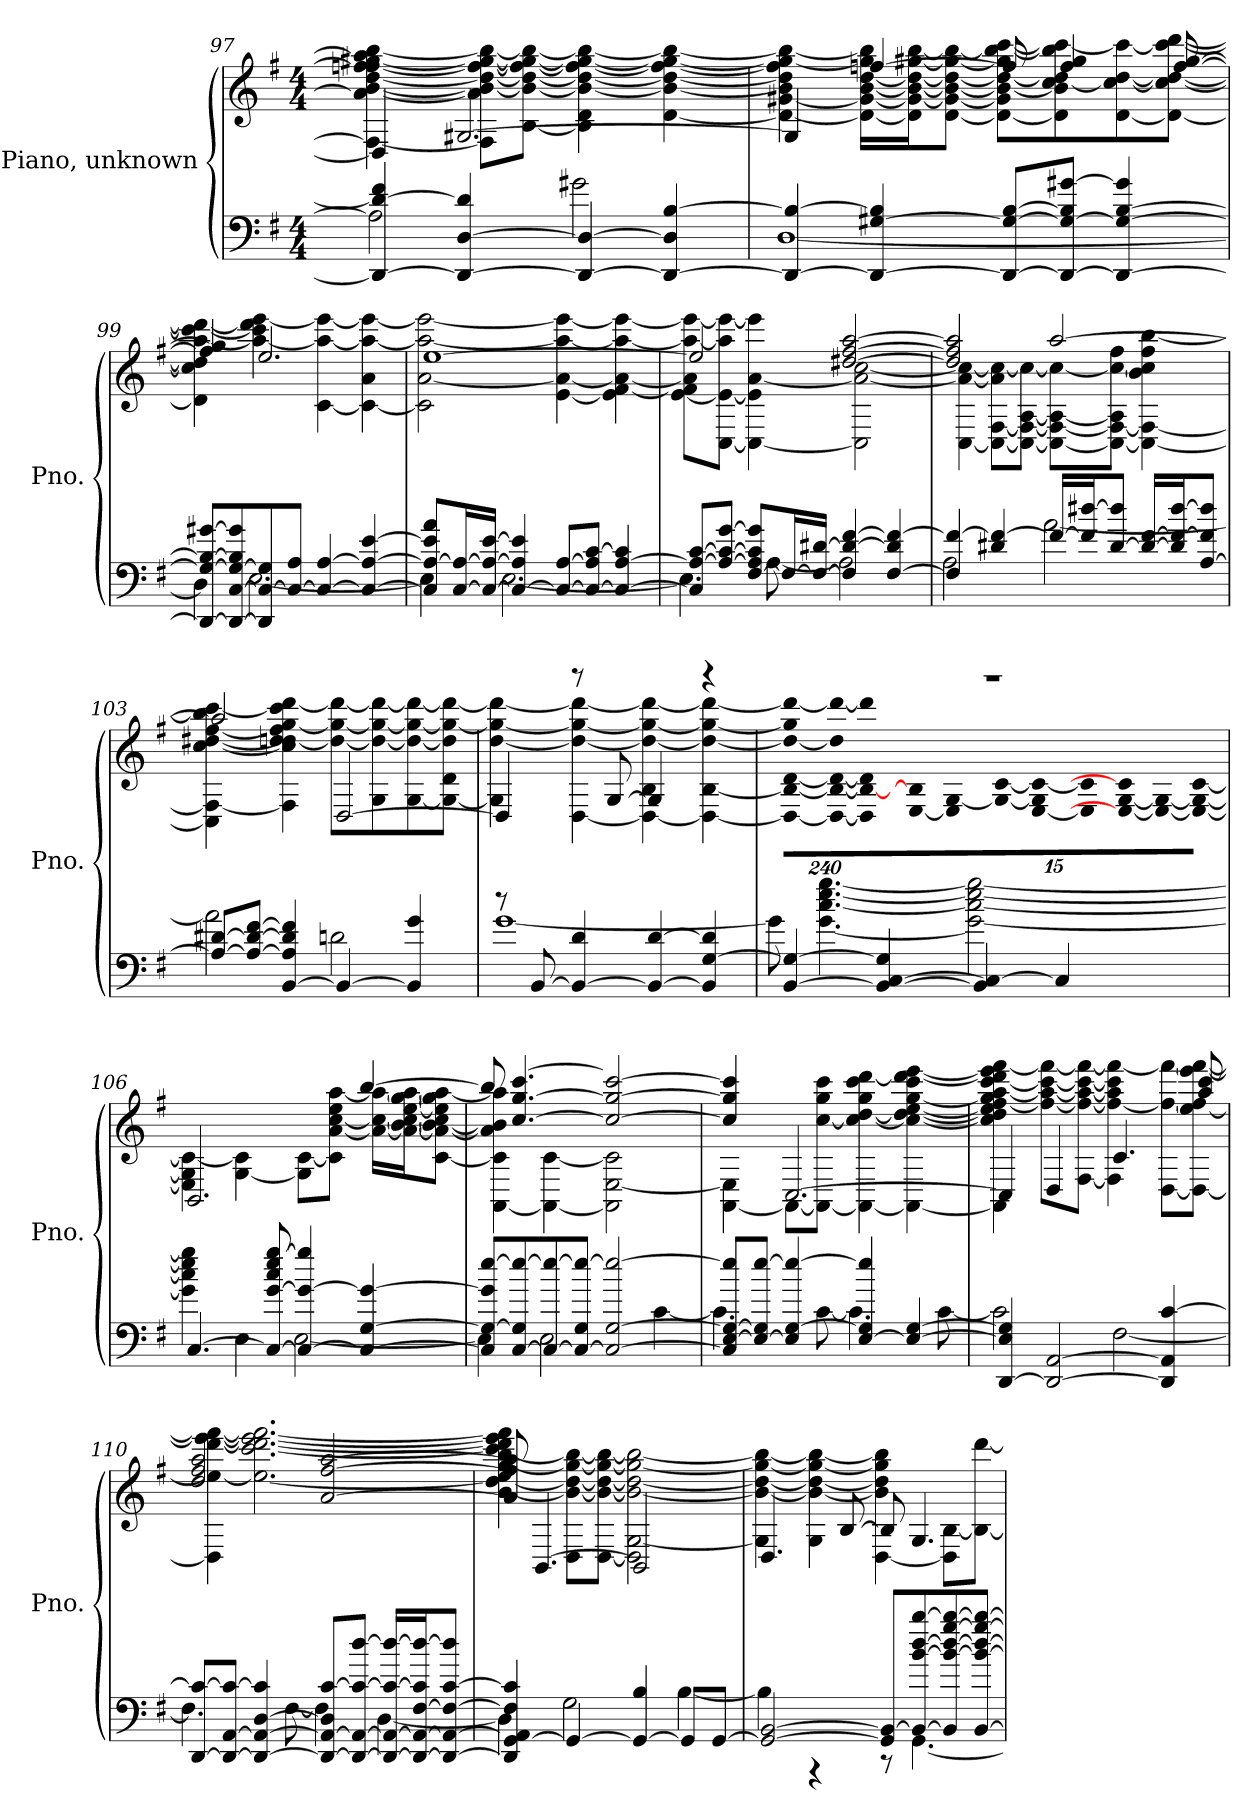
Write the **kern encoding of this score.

**kern	**kern
*part1	*part1
*staff2	*staff1
*I"Piano, unknown	*
*I'Pno.	*
*clefF4	*clefG2
*k[f#]	*k[f#]
*M4/4	*M4/4
=97	=97
*^	*^
4DD/_ 4d/_ 4f#/	2A\]	4D/]	4F#\_ 4a\_ [4b\ [4dd\ [4ffn\ 4ff#\] [4gg#X\ 4aa\] [4bb\
4DD/_ [4D/ 4d/]	.	[2.G#X/	8F#\] 8a\] 8b\_ 8dd\_ 8ff\_ 8gg#\_ 8bb\_L
.	.	.	[8B\ 8b\_ 8dd\_ 8ff\_ 8gg#\_ 8bb\_J
4DD/_ 4D/_	2g#X\	.	4B\] 4d\ 4b\_ 4dd\_ 4ff\_ 4gg#\_ 4bb\_
4DD/_ 4D/] [4B/	.	.	[4d\ 4b\_ 4dd\_ 4ff\_ 4gg#\_ 4bb\_
=98	=98	=98	=98
4DD/_ 4B/_	[1D	4G#/]	4d\_ [4g#X\ 4b\] 4dd\] 4ff\] 4gg#\_ 4bb\_
4DD/_ [4G#X/ 4B/]	.	[4ffn/	16d\_ 16g#\_ [16b\ [16dd\ 16gg#\] 16bb\]LL
.	.	.	16d\] 16g#\_ 16b\_ 16dd\_ [16gg#X\ [16bb\J
.	.	.	[8d\ 8g#\_ 8b\_ 8dd\_ 8gg#\_ 8bb\_J
8DD/_ 8G#/_ [8B/L	.	8ff/]	8d\_ 8g#\] 8b\_ 8dd\_ 8gg#\] 8bb\_ [8ccc\L
8DD/_ 8G#/_ 8B/] [8g#X/J	.	4ff/ 4gg#/	8d\] 8b\] [8cc\ 8dd\] 8bb\] 8ccc\_
4DD/_ 4G#/_ [4B/ 4g#/]	.	.	[8d\ 8cc\_ [8dd\ 8ccc\_
.	.	[8ff/ [8gg#/	8d\_ 8cc\_ 8dd\_ 8ccc\_ [8ddd\J
!!LO:LB:g=z	!!
=99	=99	=99	=99
8DD/_ 8G#/_ 8B/_ [8g#X/L	4D\]	4ff/] 4gg#/]	4d\] 4cc\] 4dd\] [4aa\ 4ccc\_ 4ddd\_
8DD/_ [8C/ 8G#/_ 8B/] 8g#/]	.	.	.
8DD/] 8C/_ 8G#/]	[2.E\	2.ee/	4aa\_ 4ccc\] 4ddd\] [4eee\
8C/_ 8A/J	.	.	.
4C/_ [4A/	.	.	[4c\ 4aa\_ 4eee\_
4C/_ 4A/_ [4e/	.	.	4c\_ 4a\ 4aa\_ 4eee\_
=100	=100	=100	=100
8C/] 8A/_ 8e/] 8a/L	4E\]	[1ee	2c\] [2a\ 2aa\_ 2eee\_
[16C/ 16A/_L	.	.	.
16C/_ 16A/_ [16e/JJ	.	.	.
4C/_ 4A/] 4e/]	[2.E\	.	.
8C/_ [8A/L	.	.	[4e\ 4a\_ 4aa\_ 4eee\_
8C/_ 8A/] [8c/J	.	.	.
4C/_ [4A/ 4c/]	.	.	4e\] [4f#\ 4a\_ 4aa\_ 4eee\_
=101	=101	=101	=101
8C/] 8A/_ [8c/L	4.E\]	2ee/]	[8e\ 8f#\] 8a\] 8aa\_ 8eee\_L
8A/_ 8c/_ [8g/J	.	.	[8C\ 8e\_ 8aa\] 8eee\_J
[8F#/ 8A/] 8c/] 8g/]L	.	.	4C\_ 4e\] [4a\ 4eee\]
16F#/L_	[8A\	.	.
16F#/_ [16d#X/JJ	.	.	.
4F#/] 4d#/_ [4f#/	2A\]	[2dd#X/ [2ff#/ [2aa/	2C\] 2a\_ [2cc\
[4F#/ 4d#/] 4f#/_	.	.	.
!!LO:LB:g=z	!!
=102	=102	=102	=102
4F#/] 4f#/_	2A\	2dd#/] 2ff#/] 2aa/]	[4C\ 4a\_ 4cc\_
4d#X/ 4f#/_	.	.	8C\_ [8F#\ 8a\] 8cc\_L
.	.	.	8C\_ 8F#\_ [8A\ 8cc\_J
16f#/LL_	[2a\	[2aa/	8C\_ 8F#\_ 8A\_ 8cc\_L
16f#/] [16dd#X/J	.	.	.
[8d#/ 8dd#/]J	.	.	8C\_ 8F#\_ 8A\] 8cc\_ 8ff#\J
16d#/_ [16f#/LL	.	.	4C\_ 4F#\_ 4b\ 4cc\] 4ff#\ [4bb\
16d#/] 16f#/_ [16dd#/J	.	.	.
[8A/ 8f#/] 8dd#/]J	.	.	.
=103	=103	=103	=103
8A/_ [8d#X/L	2a\]	2aa/]	4C\] 4F#\_ [4cc\ [4dd#X\ [4ff#\ 4bb\] [4ccc\
8A/_ 8d#/_ [8f#/J	.	.	.
[4BB/ 4A/] 4d#/] 4f#/]	.	.	4F#\] 4cc\] [4ddn\ 4dd#\] 4ff#\] [4gg\ 4ccc\] [4ddd\
4BB/_	2dn\	[2D/	8dd\_ 8gg\_ 8ddd\_L
.	.	.	8G\ 8dd\_ 8gg\_ 8ddd\_
4BB/] 4g/	.	.	[8G\ 8dd\_ 8gg\_ 8ddd\_
.	.	.	8G\_ 8d\ 8dd\] 8gg\_ 8ddd\_J
=104	=104	=104	=104
8r	[1g	4D/]	4G\] [4dd\ 4gg\_ 4ddd\_
[8BB/	.	.	.
4BB/_ 4d/	.	8r	[4D\ 4dd\_ 4gg\_ 4ddd\_
.	.	[8G/	.
4BB/_ [4d/	.	4G/]	4D\_ 4B\ 4dd\_ 4gg\_ 4ddd\_
4BB/] [4G/ 4d/]	.	4r	4D\_ [4B\ 4dd\_ 4gg\_ 4ddd\_
!!LO:LB:g=z	!!
=105	=105	=105	=105
*	*	*	*Xbrackettup
!	!	!	!LO:N:vis=8
[4BB/ 4G/_	8g\]	1r	960%137D\_ 960%137B\_ [960%137d\ 960%137dd\_ 960%137gg\] 960%137ddd\_L
.	[4.g\ [4.cc\ [4.ee\ [4.gg\	.	.
!	!	!	!LO:N:vis=16
.	.	.	1920%137D\_ 1920%137B\_ 1920%137d\_ 1920%137dd\] 1920%137ddd\_L
!	!	!	!LO:N:vis=16
.	.	.	1920%137D\] 1920%137B\_ 1920%137d\] 1920%137ddd\]J
4BB/_ [4C/ 4G/]	.	.	.
.	.	.	1920ryy
!	!	!	!LO:N:vis=8
.	.	.	[960%137E\ 960%137B\]
!	!	!	!LO:N:vis=8
.	.	.	960%137E\] [960%137G\
4BB/] 4C/_	2g\_ 2cc\_ 2ee\_ 2gg\_	.	.
!	!	!	!LO:N:vis=16
.	.	.	1920%137G\_ [1920%137c\L
!	!	!	!LO:N:vis=16
.	.	.	[1920%137E\ 1920%137G\] 1920%137c\_
!	!	!	!LO:N:vis=16
.	.	.	1920%137E\_ 1920%137c\_
4C/]	.	.	.
.	.	.	1920ryy
!	!	!	!LO:N:vis=16
.	.	.	1920%137E\_ [1920%137G\ 1920%137c\]
!	!	!	!LO:N:vis=16
.	.	.	1920%137E\_ 1920%137G\_
!	!	!	!LO:N:vis=16
.	.	.	1920%137E\_ 1920%137G\_ [1920%137c\JJ
=106	=106	=106	=106
[4.C/	4g\] 4cc\] 4ee\] 4gg\]	2.BB/	4E\] 4G\] 4c\_
.	4E\	.	[4G\ 4c\]
8C/_ [8g/ 8cc/ 8ee/ [8gg/	.	.	.
4C/_ 4g/_ 4gg/]	[2E\	.	8G\] [8c\L
.	.	.	8c\] [8a\ [8cc\ 8ee\ [8aa\J
4C/_ [4G/ 4g/_	.	[4bb/	16a\_ 16cc\_ 16aa\_LL
.	.	.	16a\_ [16b\ 16cc\_ [16ee\ [16gg\ 16aa\_J
.	.	.	[8c\ 8a\_ 8b\_ 8cc\] 8ee\] 8gg\] 8aa\_J
!!LO:LB:g=z	!!
=107	=107	=107	=107
8C/] 8G/_ 8g/] [8ee/L	4E\]	8bb/]	[4AA\ 4c\] 4a\] 4b\] 4aa\]
[8C/ 8G/] 8ee/_	.	[4.cc/ [4.gg/ [4.ccc/	.
8C/_ 8ee/_	2E\	.	4AA\_ [4c\
8C/_ 8G/ 8ee/_J	.	.	.
2C/_ [2G/ 2ee/_	.	2cc/_ 2gg/_ 2ccc/_	2AA\] [2E\ 2c\]
.	[4c\	.	.
=108	=108	=108	=108
8C/] [8E/ 8G/_ 8ee/]L	4.c\]	4cc/] 4gg/] 4ccc/]	[4AA\ 4E\]
8E/_ 8G/] [8ee/J	.	.	.
4E/] [4G/ 4ee/_	.	[2.C/	8AA\L_
.	[8c\	.	8AA\_ [8cc\ 8gg\ 8ccc\J
[4E/ 4G/] 4ee/]	4.c\]	.	4AA\_ 4cc\_ [4dd\ 4gg\ 4ccc\ [4ddd\
4E/_ [4G/	.	.	4AA\_ 4cc\_ 4dd\_ [4ee\ [4gg\ 4ccc\ 4ddd\_ [4eee\
.	[8c\	.	.
=109	=109	=109	=109
[4DD/ 4E/] 4G/]	2c\]	4C/]	4AA\] 4cc\] 4dd\] 4ee\] [4ff#\ 4gg\] [4aa\ [4ccc\ 4ddd\] 4eee\] [4fff#\
2DD/_ [2AA/	.	4D/	8ff#\_ 8aa\_ 8ccc\_ 8fff#\_L
.	.	.	[8F#\ 8ff#\_ 8aa\_ 8ccc\_ 8fff#\_J
.	[2F#\	4.c/	4F#\] 4ff#\_ 4aa\] 4ccc\] 4fff#\_
4DD/] 4AA/] [4c/	.	.	[8D\ 8ff#\_ 8fff#\_L
.	.	8aa/ 8ccc/	8D\_ [8ee\ 8ff#\] [8eee\ 8fff#\_J
!!LO:PB:g=z	!!
=110	=110	=110	=110
[8DD/ 8c/_L	4.F#\]	2dd/ 2ff#/ 2aa/	4D\] 4ee\_ [4ddd\ 4eee\_ 4fff#\_
8DD/_ [8AA/ 8c/_J	.	.	.
4DD/_ 4AA/_ [4D/ 4c/]	.	.	2.ee\_ [2.ccc\ 2.ddd\_ 2.eee\_ 2.fff#\_
.	[8F#\	.	.
8DD/_ 8AA/_ 8D/] [8c/L	4F#\]	[2a/ [2ff#/ [2aa/	.
8DD/_ 8AA/_ 8c/_ [8dd/J	.	.	.
16DD/_ 16AA/_ 16c/_ 16dd/_LL	[4D\	.	.
16DD/_ 16AA/_ [16F#/ 16c/] 16dd/_J	.	.	.
8DD/_ 8AA/_ 8F#/_ [8c/ 8dd/]J	.	.	.
=111	=111	=111	=111
4DD/] [4GG/ 4AA/] 4F#/] 4c/]	4D\]	8a/] 8ff#/] 8aa/]	[4b\ [4dd\ 4ee\] [4gg\ [4bb\ 4ccc\] 4ddd\] 4eee\] 4fff#\]
.	.	[4.BB/	.
4GG/_	2G\	.	8D\ 8b\_ 8dd\_ 8gg\_ 8bb\_L
.	.	.	[8D\ 8b\_ 8dd\_ 8gg\_ 8bb\_J
4GG/_ 4B/	.	2BB/]	2D\] [2G\ 2b\_ 2dd\_ 2gg\_ 2bb\_
8GG/L]	[4B\	.	.
[8GG/J	.	.	.
=112	=112	=112	=112
2GG/_ [2BB/	4B\]	4.D/	4G\] 4b\_ 4dd\_ 4gg\_ 4bb\_
.	4r	.	4G\ 4b\_ 4dd\_ 4gg\_ 4bb\_
.	.	[8B/	.
8GG/] 8BB/_L	8r	8B/]	[4D\ 4b\] 4dd\] 4gg\] 4bb\]
8BB/_ [8b/ [8dd/ [8bb/	[4.GG\	4.G/	.
8BB/] 8b/_ 8dd/_ [8gg/ 8bb/_	.	.	8D\] [8B\L
[8BB/ 8b/_ 8dd/_ 8gg/_ 8bb/_J	.	.	8B\_ [8ddd\J
*v	*v	*	*
*	*v	*v
=	=
*-	*-
